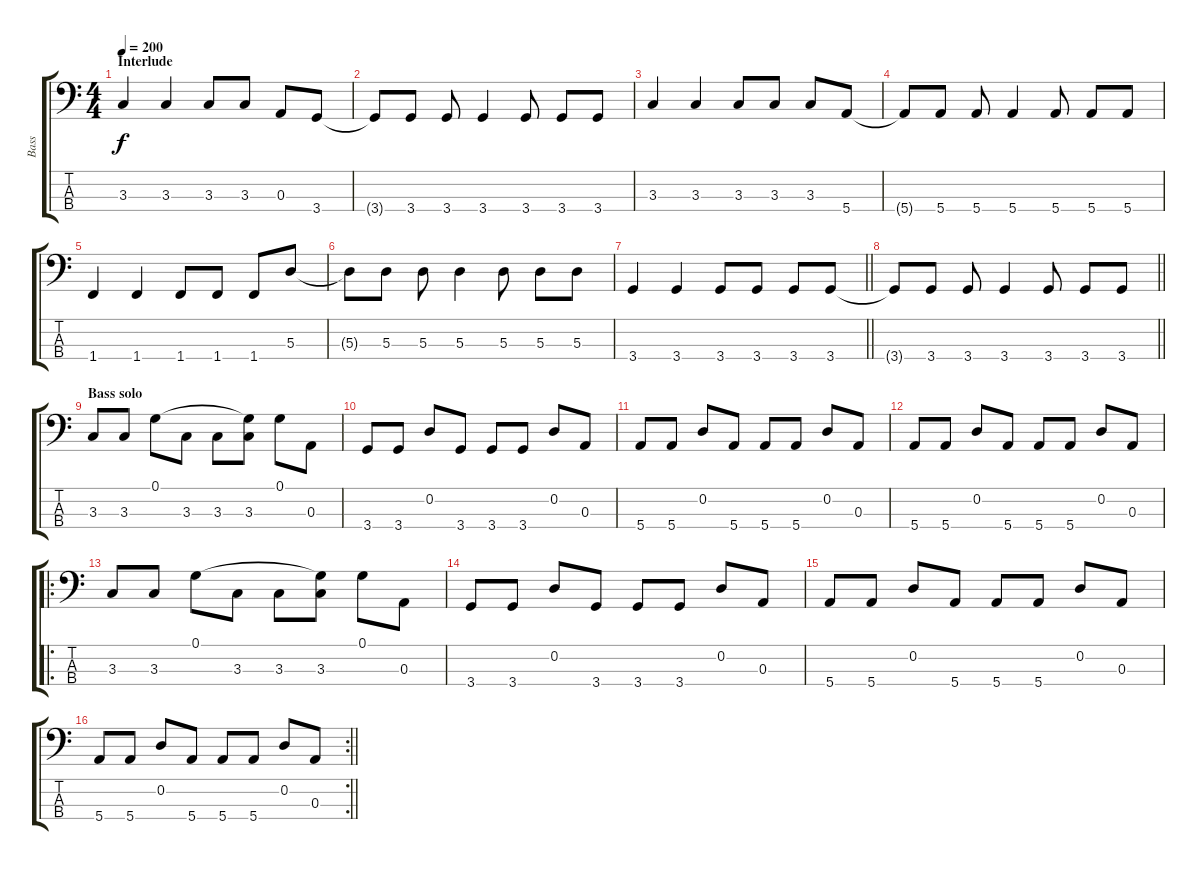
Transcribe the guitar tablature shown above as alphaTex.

\track ("Bass" "Bass") {instrument electricbasspick}
\staff {score tabs}
\tuning (G2 D2 A1 E1) {hide}
\ts (4 4)
\section ("" "Interlude")
\tempo 200
\clef f4
\ks c
3.3.4{dy f} 3.3.4 3.3.8 3.3.8 0.3.8 3.4.8 |
3.4{t}.8 3.4.8 3.4.8 3.4.4 3.4.8 3.4.8 3.4.8 |
3.3.4 3.3.4 3.3.8 3.3.8 3.3.8 5.4.8 |
5.4{t}.8 5.4.8 5.4.8 5.4.4 5.4.8 5.4.8 5.4.8 |
1.4.4 1.4.4 1.4.8 1.4.8 1.4.8 5.3.8 |
5.3{t}.8 5.3.8 5.3.8 5.3.4 5.3.8 5.3.8 5.3.8 |
\barLineRight lightlight
3.4.4 3.4.4 3.4.8 3.4.8 3.4.8 3.4.8 |
\barLineRight lightlight
3.4{t}.8 3.4.8 3.4.8 3.4.4 3.4.8 3.4.8 3.4.8 |
\section ("" "Bass solo")
3.3.8 3.3.8 0.1.8 3.3.8 3.3.8 (0.1{t} 3.3).8 0.1.8 0.3.8 |
3.4.8 3.4.8 0.2.8 3.4.8 3.4.8 3.4.8 0.2.8 0.3.8 |
5.4.8 5.4.8 0.2.8 5.4.8 5.4.8 5.4.8 0.2.8 0.3.8 |
5.4.8 5.4.8 0.2.8 5.4.8 5.4.8 5.4.8 0.2.8 0.3.8 |
\ro
3.3.8 3.3.8 0.1.8 3.3.8 3.3.8 (0.1{t} 3.3).8 0.1.8 0.3.8 |
3.4.8 3.4.8 0.2.8 3.4.8 3.4.8 3.4.8 0.2.8 0.3.8 |
5.4.8 5.4.8 0.2.8 5.4.8 5.4.8 5.4.8 0.2.8 0.3.8 |
\rc 2
\barLineRight lightlight
5.4.8 5.4.8 0.2.8 5.4.8 5.4.8 5.4.8 0.2.8 0.3.8
